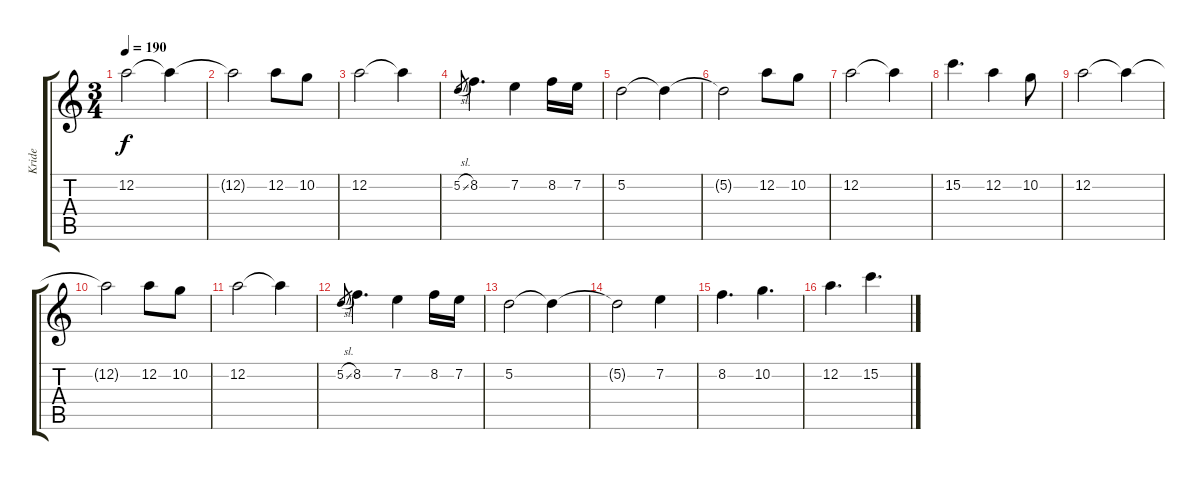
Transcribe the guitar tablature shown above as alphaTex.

\track ("Kride" "Kride") {instrument distortionguitar}
\staff {score tabs}
\tuning (D4 A3 F3 C3 G2 D2) {hide}
\ts (3 4)
\tempo 190
\clef g2
\ks c
12.2.2{dy f} 12.2{t}.4 |
12.2{t}.2 12.2.8 10.2.8 |
12.2.2 12.2{t}.4 |
5.2{sl}.8{gr} 8.2.4{d} 7.2.4 8.2.16 7.2.16 |
5.2.2 5.2{t}.4 |
5.2{t}.2 12.2.8 10.2.8 |
12.2.2 12.2{t}.4 |
15.2.4{d} 12.2.4 10.2.8 |
12.2.2 12.2{t}.4 |
12.2{t}.2 12.2.8 10.2.8 |
12.2.2 12.2{t}.4 |
5.2{sl}.8{gr} 8.2.4{d} 7.2.4 8.2.16 7.2.16 |
5.2.2 5.2{t}.4 |
5.2{t}.2 7.2.4 |
8.2.4{d} 10.2.4{d} |
12.2.4{d} 15.2.4{d}
